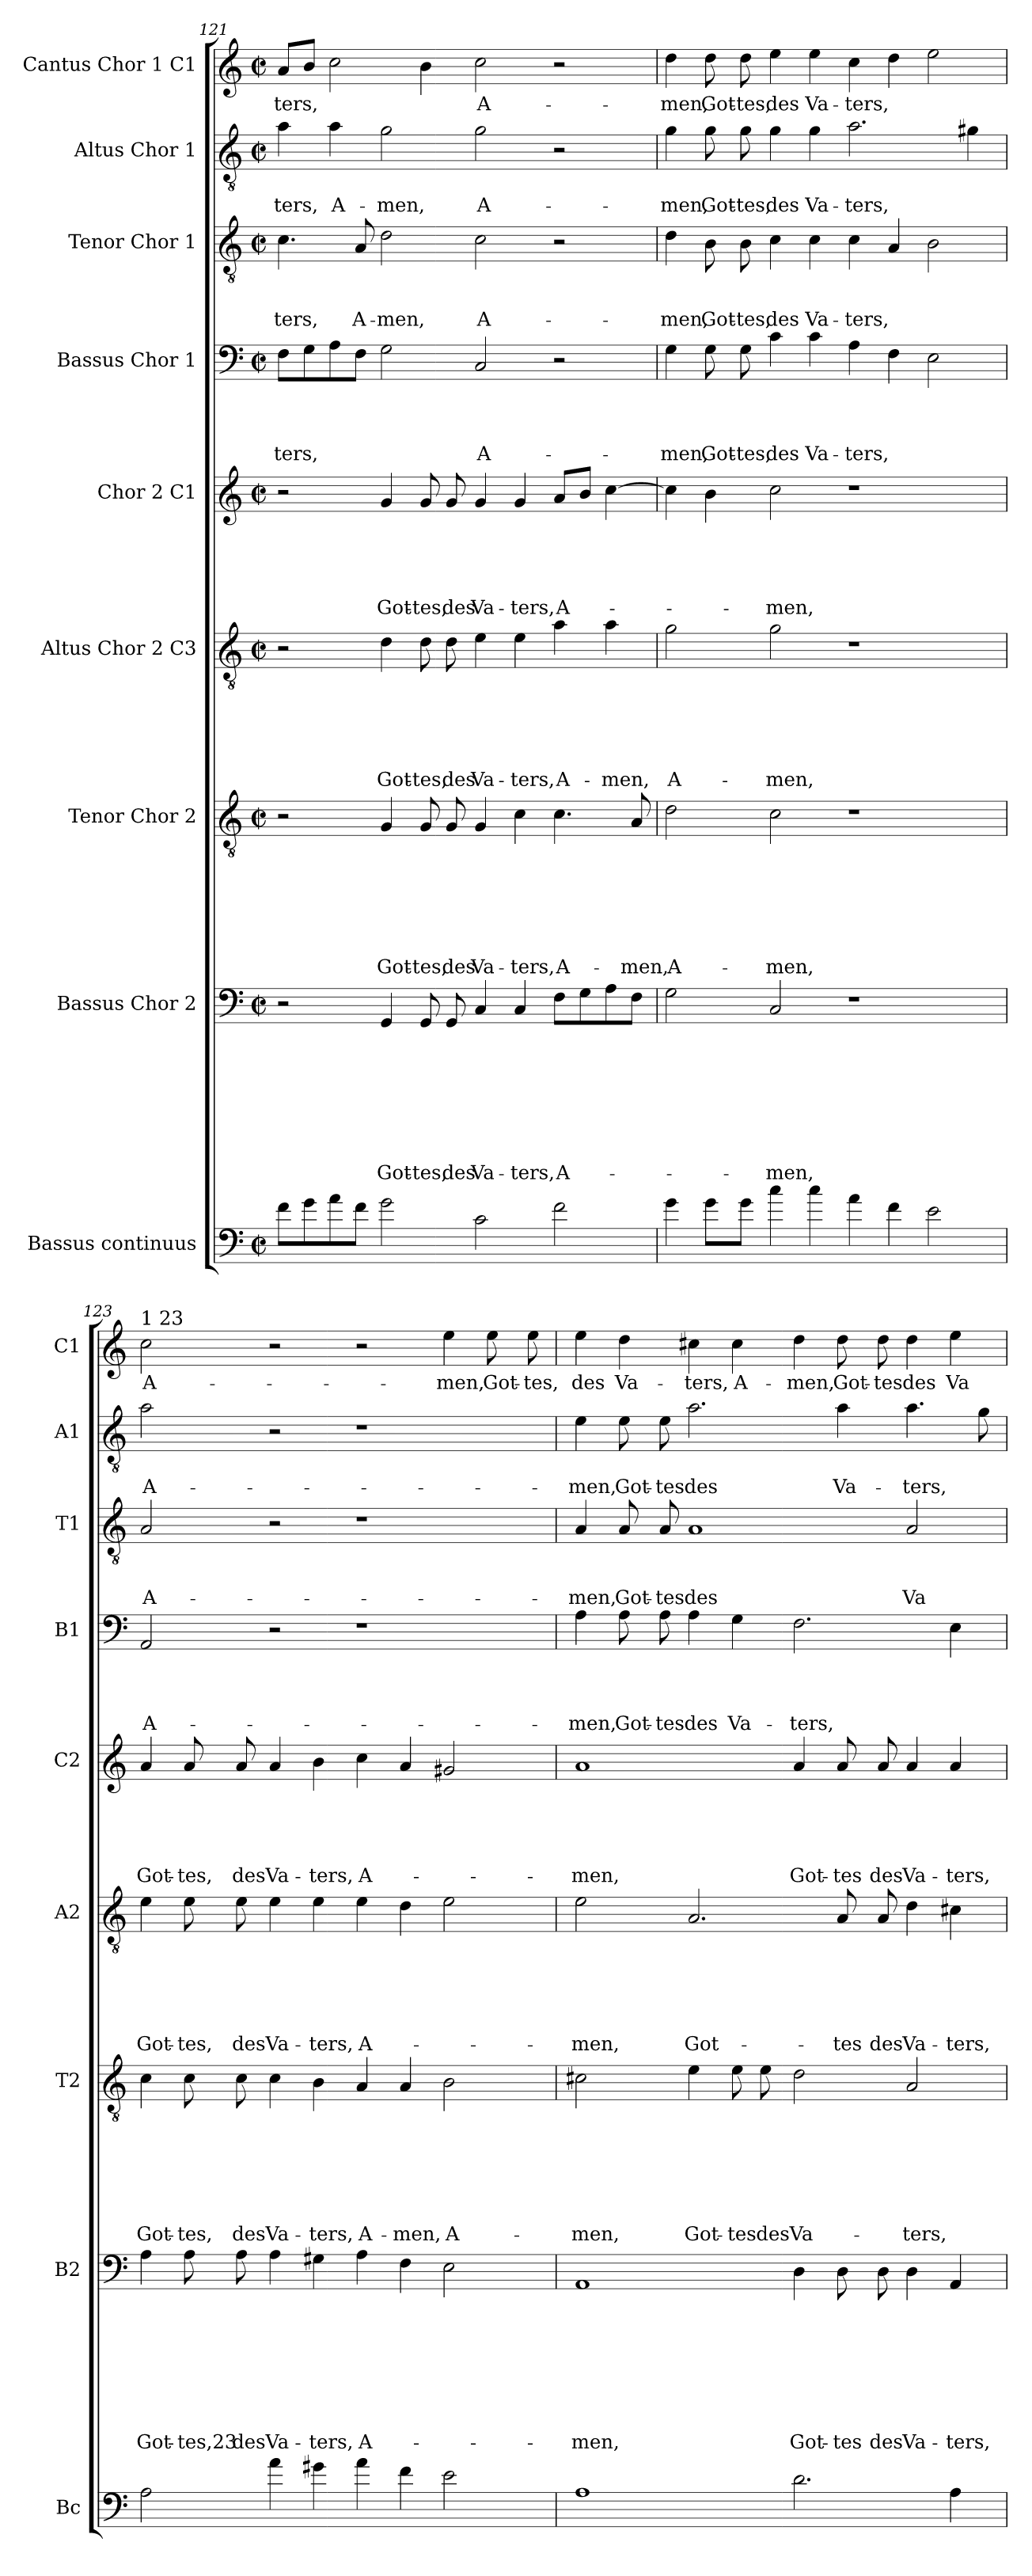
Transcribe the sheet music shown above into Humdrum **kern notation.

**kern	**kern	**text	**text	**text	**text	**text	**text	**text	**text	**kern	**text	**text	**text	**text	**text	**text	**text	**kern	**text	**text	**text	**text	**text	**text	**kern	**text	**text	**text	**text	**text	**kern	**text	**text	**text	**text	**kern	**text	**text	**text	**kern	**text	**text	**kern	**text
*part9	*part8	*part8	*part8	*part8	*part8	*part8	*part8	*part8	*part8	*part7	*part7	*part7	*part7	*part7	*part7	*part7	*part7	*part6	*part6	*part6	*part6	*part6	*part6	*part6	*part5	*part5	*part5	*part5	*part5	*part5	*part4	*part4	*part4	*part4	*part4	*part3	*part3	*part3	*part3	*part2	*part2	*part2	*part1	*part1
*staff9	*staff8	*staff8	*staff8	*staff8	*staff8	*staff8	*staff8	*staff8	*staff8	*staff7	*staff7	*staff7	*staff7	*staff7	*staff7	*staff7	*staff7	*staff6	*staff6	*staff6	*staff6	*staff6	*staff6	*staff6	*staff5	*staff5	*staff5	*staff5	*staff5	*staff5	*staff4	*staff4	*staff4	*staff4	*staff4	*staff3	*staff3	*staff3	*staff3	*staff2	*staff2	*staff2	*staff1	*staff1
*I"Bassus continuus	*I"Bassus Chor 2	*	*	*	*	*	*	*	*	*I"Tenor Chor 2	*	*	*	*	*	*	*	*I"Altus Chor 2 C3	*	*	*	*	*	*	*I"Chor 2 C1	*	*	*	*	*	*I"Bassus Chor 1	*	*	*	*	*I"Tenor Chor 1	*	*	*	*I"Altus Chor 1	*	*	*I"Cantus Chor 1 C1	*
*I'Bc	*I'B2	*	*	*	*	*	*	*	*	*I'T2	*	*	*	*	*	*	*	*I'A2	*	*	*	*	*	*	*I'C2	*	*	*	*	*	*I'B1	*	*	*	*	*I'T1	*	*	*	*I'A1	*	*	*I'C1	*
*clefF4	*clefF4	*	*	*	*	*	*	*	*	*clefGv2	*	*	*	*	*	*	*	*clefGv2	*	*	*	*	*	*	*clefG2	*	*	*	*	*	*clefF4	*	*	*	*	*clefGv2	*	*	*	*clefGv2	*	*	*clefG2	*
*ITrd7c12	*	*	*	*	*	*	*	*	*	*	*	*	*	*	*	*	*	*	*	*	*	*	*	*	*	*	*	*	*	*	*	*	*	*	*	*	*	*	*	*	*	*	*	*
*k[]	*k[]	*	*	*	*	*	*	*	*	*k[]	*	*	*	*	*	*	*	*k[]	*	*	*	*	*	*	*k[]	*	*	*	*	*	*k[]	*	*	*	*	*k[]	*	*	*	*k[]	*	*	*k[]	*
*C:	*C:	*	*	*	*	*	*	*	*	*C:	*	*	*	*	*	*	*	*C:	*	*	*	*	*	*	*C:	*	*	*	*	*	*C:	*	*	*	*	*C:	*	*	*	*C:	*	*	*C:	*
*M2/2	*M2/2	*	*	*	*	*	*	*	*	*M2/2	*	*	*	*	*	*	*	*M2/2	*	*	*	*	*	*	*M2/2	*	*	*	*	*	*M2/2	*	*	*	*	*M2/2	*	*	*	*M2/2	*	*	*M2/2	*
*met(c|)	*met(c|)	*	*	*	*	*	*	*	*	*met(c|)	*	*	*	*	*	*	*	*met(c|)	*	*	*	*	*	*	*met(c|)	*	*	*	*	*	*met(c|)	*	*	*	*	*met(c|)	*	*	*	*met(c|)	*	*	*met(c|)	*
=121	=121	=121	=121	=121	=121	=121	=121	=121	=121	=121	=121	=121	=121	=121	=121	=121	=121	=121	=121	=121	=121	=121	=121	=121	=121	=121	=121	=121	=121	=121	=121	=121	=121	=121	=121	=121	=121	=121	=121	=121	=121	=121	=121	=121
!	!	!	!	!	!	!	!	!	!	!	!	!	!	!	!	!	!	!	!	!	!	!	!	!	!	!	!	!	!	!	!	!	!	!	!LO:LY:b	!	!	!	!LO:LY:b	!	!	!LO:LY:b	!	!LO:LY:b
8F\L	2r	.	.	.	.	.	.	.	.	2r	.	.	.	.	.	.	.	2r	.	.	.	.	.	.	2r	.	.	.	.	.	8F\L	.	.	.	-ters,	4.c\	.	.	-ters,	4a\	.	-ters,	8a/L	-ters,
8G\	.	.	.	.	.	.	.	.	.	.	.	.	.	.	.	.	.	.	.	.	.	.	.	.	.	.	.	.	.	.	8G\	.	.	.	.	.	.	.	.	.	.	.	8b/J	.
!	!	!	!	!	!	!	!	!	!	!	!	!	!	!	!	!	!	!	!	!	!	!	!	!	!	!	!	!	!	!	!	!	!	!	!	!	!	!	!	!	!	!LO:LY:b	!	!
8A\	.	.	.	.	.	.	.	.	.	.	.	.	.	.	.	.	.	.	.	.	.	.	.	.	.	.	.	.	.	.	8A\	.	.	.	.	.	.	.	.	4a\	.	A-	2cc\	.
!	!	!	!	!	!	!	!	!	!	!	!	!	!	!	!	!	!	!	!	!	!	!	!	!	!	!	!	!	!	!	!	!	!	!	!	!	!	!	!LO:LY:b	!	!	!	!	!
8F\J	.	.	.	.	.	.	.	.	.	.	.	.	.	.	.	.	.	.	.	.	.	.	.	.	.	.	.	.	.	.	8F\J	.	.	.	.	8A/	.	.	A-	.	.	.	.	.
!	!	!	!	!	!	!	!	!	!LO:LY:b	!	!	!	!	!	!	!	!LO:LY:b	!	!	!	!	!	!	!LO:LY:b	!	!	!	!	!	!LO:LY:b	!	!	!	!	!	!	!	!	!LO:LY:b	!	!	!LO:LY:b	!	!
2G\	4GG/	.	.	.	.	.	.	.	Got-	4G/	.	.	.	.	.	.	Got-	4d\	.	.	.	.	.	Got-	4g/	.	.	.	.	Got-	2G\	.	.	.	.	2d\	.	.	-men,	2g\	.	-men,	.	.
!	!	!	!	!	!	!	!	!	!LO:LY:b:rj	!	!	!	!	!	!	!	!LO:LY:b:rj	!	!	!	!	!	!	!LO:LY:b:rj	!	!	!	!	!	!LO:LY:b:rj	!	!	!	!	!	!	!	!	!	!	!	!	!	!
.	8GG/	.	.	.	.	.	.	.	-tes,	8G/	.	.	.	.	.	.	-tes,	8d\	.	.	.	.	.	-tes,	8g/	.	.	.	.	-tes,	.	.	.	.	.	.	.	.	.	.	.	.	4b\	.
!	!	!	!	!	!	!	!	!	!LO:LY:b	!	!	!	!	!	!	!	!LO:LY:b	!	!	!	!	!	!	!LO:LY:b	!	!	!	!	!	!LO:LY:b	!	!	!	!	!	!	!	!	!	!	!	!	!	!
.	8GG/	.	.	.	.	.	.	.	des	8G/	.	.	.	.	.	.	des	8d\	.	.	.	.	.	des	8g/	.	.	.	.	des	.	.	.	.	.	.	.	.	.	.	.	.	.	.
!	!	!	!	!	!	!	!	!	!LO:LY:b	!	!	!	!	!	!	!	!LO:LY:b	!	!	!	!	!	!	!LO:LY:b	!	!	!	!	!	!LO:LY:b	!	!	!	!	!LO:LY:b	!	!	!	!LO:LY:b	!	!	!LO:LY:b	!	!LO:LY:b
2C\	4C/	.	.	.	.	.	.	.	Va-	4G/	.	.	.	.	.	.	Va-	4e\	.	.	.	.	.	Va-	4g/	.	.	.	.	Va-	2C/	.	.	.	A-	2c\	.	.	A-	2g\	.	A-	2cc\	A-
!	!	!	!	!	!	!	!	!	!LO:LY:b:rj	!	!	!	!	!	!	!	!LO:LY:b:rj	!	!	!	!	!	!	!LO:LY:b:rj	!	!	!	!	!	!LO:LY:b:rj	!	!	!	!	!	!	!	!	!	!	!	!	!	!
.	4C/	.	.	.	.	.	.	.	-ters,	4c\	.	.	.	.	.	.	-ters,	4e\	.	.	.	.	.	-ters,	4g/	.	.	.	.	-ters,	.	.	.	.	.	.	.	.	.	.	.	.	.	.
!	!	!	!	!	!	!	!	!	!LO:LY:b	!	!	!	!	!	!	!	!LO:LY:b	!	!	!	!	!	!	!LO:LY:b	!	!	!	!	!	!LO:LY:b	!	!	!	!	!	!	!	!	!	!	!	!	!	!
2F\	8F\L	.	.	.	.	.	.	.	A-	4.c\	.	.	.	.	.	.	A-	4a\	.	.	.	.	.	A-	8a/L	.	.	.	.	A-	2r	.	.	.	.	2r	.	.	.	2r	.	.	2r	.
.	8G\	.	.	.	.	.	.	.	.	.	.	.	.	.	.	.	.	.	.	.	.	.	.	.	8b/J	.	.	.	.	.	.	.	.	.	.	.	.	.	.	.	.	.	.	.
!	!	!	!	!	!	!	!	!	!	!	!	!	!	!	!	!	!	!	!	!	!	!	!	!LO:LY:b	!	!	!	!	!	!	!	!	!	!	!	!	!	!	!	!	!	!	!	!
.	8A\	.	.	.	.	.	.	.	.	.	.	.	.	.	.	.	.	4a\	.	.	.	.	.	-men,	[>4cc\	.	.	.	.	.	.	.	.	.	.	.	.	.	.	.	.	.	.	.
!	!	!	!	!	!	!	!	!	!	!	!	!	!	!	!	!	!LO:LY:b	!	!	!	!	!	!	!	!	!	!	!	!	!	!	!	!	!	!	!	!	!	!	!	!	!	!	!
.	8F\J	.	.	.	.	.	.	.	.	8A/	.	.	.	.	.	.	-men,	.	.	.	.	.	.	.	.	.	.	.	.	.	.	.	.	.	.	.	.	.	.	.	.	.	.	.
=122	=122	=122	=122	=122	=122	=122	=122	=122	=122	=122	=122	=122	=122	=122	=122	=122	=122	=122	=122	=122	=122	=122	=122	=122	=122	=122	=122	=122	=122	=122	=122	=122	=122	=122	=122	=122	=122	=122	=122	=122	=122	=122	=122	=122
!	!	!	!	!	!	!	!	!	!	!	!	!	!	!	!	!	!LO:LY:b	!	!	!	!	!	!	!LO:LY:b	!	!	!	!	!	!	!	!	!	!	!LO:LY:b	!	!	!	!LO:LY:b	!	!	!LO:LY:b	!	!LO:LY:b
4G\	2G\	.	.	.	.	.	.	.	.	2d\	.	.	.	.	.	.	A-	2g\	.	.	.	.	.	A-	4cc\]	.	.	.	.	.	4G\	.	.	.	-men,	4d\	.	.	-men,	4g\	.	-men,	4dd\	-men,
!	!	!	!	!	!	!	!	!	!	!	!	!	!	!	!	!	!	!	!	!	!	!	!	!	!	!	!	!	!	!	!	!	!	!	!LO:LY:b:rj	!	!	!	!LO:LY:b:rj	!	!	!LO:LY:b:rj	!	!LO:LY:b:rj
8G\L	.	.	.	.	.	.	.	.	.	.	.	.	.	.	.	.	.	.	.	.	.	.	.	.	4b\	.	.	.	.	.	8G\	.	.	.	Got-	8B\	.	.	Got-	8g\	.	Got-	8dd\	Got-
!	!	!	!	!	!	!	!	!	!	!	!	!	!	!	!	!	!	!	!	!	!	!	!	!	!	!	!	!	!	!	!	!	!	!	!LO:LY:b	!	!	!	!LO:LY:b	!	!	!LO:LY:b	!	!LO:LY:b
8G\J	.	.	.	.	.	.	.	.	.	.	.	.	.	.	.	.	.	.	.	.	.	.	.	.	.	.	.	.	.	.	8G\	.	.	.	-tes,	8B\	.	.	-tes,	8g\	.	-tes,	8dd\	-tes,
!	!	!	!	!	!	!	!	!	!LO:LY:b	!	!	!	!	!	!	!	!LO:LY:b	!	!	!	!	!	!	!LO:LY:b	!	!	!	!	!	!LO:LY:b	!	!	!	!	!LO:LY:b	!	!	!	!LO:LY:b	!	!	!LO:LY:b	!	!LO:LY:b
4c\	2C/	.	.	.	.	.	.	.	-men,	2c\	.	.	.	.	.	.	-men,	2g\	.	.	.	.	.	-men,	2cc\	.	.	.	.	-men,	4c\	.	.	.	des	4c\	.	.	des	4g\	.	des	4ee\	des
!	!	!	!	!	!	!	!	!	!	!	!	!	!	!	!	!	!	!	!	!	!	!	!	!	!	!	!	!	!	!	!	!	!	!	!LO:LY:b:rj	!	!	!	!LO:LY:b:rj	!	!	!LO:LY:b:rj	!	!LO:LY:b:rj
4c\	.	.	.	.	.	.	.	.	.	.	.	.	.	.	.	.	.	.	.	.	.	.	.	.	.	.	.	.	.	.	4c\	.	.	.	Va-	4c\	.	.	Va-	4g\	.	Va-	4ee\	Va-
!	!	!	!	!	!	!	!	!	!	!	!	!	!	!	!	!	!	!	!	!	!	!	!	!	!	!	!	!	!	!	!	!	!	!	!LO:LY:b	!	!	!	!LO:LY:b	!	!	!LO:LY:b	!	!LO:LY:b
4A\	1r	.	.	.	.	.	.	.	.	1r	.	.	.	.	.	.	.	1r	.	.	.	.	.	.	1r	.	.	.	.	.	4A\	.	.	.	-ters,	4c\	.	.	-ters,	2.a\	.	-ters,	4cc\	-ters,
4F\	.	.	.	.	.	.	.	.	.	.	.	.	.	.	.	.	.	.	.	.	.	.	.	.	.	.	.	.	.	.	4F\	.	.	.	.	4A/	.	.	.	.	.	.	4dd\	.
2E\	.	.	.	.	.	.	.	.	.	.	.	.	.	.	.	.	.	.	.	.	.	.	.	.	.	.	.	.	.	.	2E\	.	.	.	.	2B\	.	.	.	.	.	.	2ee\	.
.	.	.	.	.	.	.	.	.	.	.	.	.	.	.	.	.	.	.	.	.	.	.	.	.	.	.	.	.	.	.	.	.	.	.	.	.	.	.	.	4g#X\	.	.	.	.
!!LO:LB:g=z
=123	=123	=123	=123	=123	=123	=123	=123	=123	=123	=123	=123	=123	=123	=123	=123	=123	=123	=123	=123	=123	=123	=123	=123	=123	=123	=123	=123	=123	=123	=123	=123	=123	=123	=123	=123	=123	=123	=123	=123	=123	=123	=123	=123	=123
!	!	!	!	!	!	!	!	!	!	!	!	!	!	!	!	!	!	!	!	!	!	!	!	!	!	!	!	!	!	!	!	!	!	!	!	!	!	!	!	!	!	!	!LO:TX:a:t=1 23	!
!	!	!	!	!	!	!	!	!	!LO:LY:b	!	!	!	!	!	!	!	!LO:LY:b	!	!	!	!	!	!	!LO:LY:b	!	!	!	!	!	!LO:LY:b	!	!	!	!	!LO:LY:b	!	!	!	!LO:LY:b	!	!	!LO:LY:b	!	!LO:LY:b
2AA\	4A\	.	.	.	.	.	.	.	Got-	4c\	.	.	.	.	.	.	Got-	4e\	.	.	.	.	.	Got-	4a/	.	.	.	.	Got-	2AA/	.	.	.	A-	2A/	.	.	A-	2a\	.	A-	2cc\	A-
!	!	!	!	!	!	!	!	!	!LO:LY:b:rj	!	!	!	!	!	!	!	!LO:LY:b:rj	!	!	!	!	!	!	!LO:LY:b:rj	!	!	!	!	!	!LO:LY:b:rj	!	!	!	!	!	!	!	!	!	!	!	!	!	!
.	8A\	.	.	.	.	.	.	.	-tes,23	8c\	.	.	.	.	.	.	-tes,	8e\	.	.	.	.	.	-tes,	8a/	.	.	.	.	-tes,	.	.	.	.	.	.	.	.	.	.	.	.	.	.
!	!	!	!	!	!	!	!	!	!LO:LY:b	!	!	!	!	!	!	!	!LO:LY:b	!	!	!	!	!	!	!LO:LY:b	!	!	!	!	!	!LO:LY:b	!	!	!	!	!	!	!	!	!	!	!	!	!	!
.	8A\	.	.	.	.	.	.	.	des	8c\	.	.	.	.	.	.	des	8e\	.	.	.	.	.	des	8a/	.	.	.	.	des	.	.	.	.	.	.	.	.	.	.	.	.	.	.
!	!	!	!	!	!	!	!	!	!LO:LY:b	!	!	!	!	!	!	!	!LO:LY:b	!	!	!	!	!	!	!LO:LY:b	!	!	!	!	!	!LO:LY:b	!	!	!	!	!	!	!	!	!	!	!	!	!	!
4A\	4A\	.	.	.	.	.	.	.	Va-	4c\	.	.	.	.	.	.	Va-	4e\	.	.	.	.	.	Va-	4a/	.	.	.	.	Va-	2r	.	.	.	.	2r	.	.	.	2r	.	.	2r	.
!	!	!	!	!	!	!	!	!	!LO:LY:b:rj	!	!	!	!	!	!	!	!LO:LY:b:rj	!	!	!	!	!	!	!LO:LY:b:rj	!	!	!	!	!	!LO:LY:b:rj	!	!	!	!	!	!	!	!	!	!	!	!	!	!
4G#X\	4G#X\	.	.	.	.	.	.	.	-ters,	4B\	.	.	.	.	.	.	-ters,	4e\	.	.	.	.	.	-ters,	4b\	.	.	.	.	-ters,	.	.	.	.	.	.	.	.	.	.	.	.	.	.
!	!	!	!	!	!	!	!	!	!LO:LY:b	!	!	!	!	!	!	!	!LO:LY:b	!	!	!	!	!	!	!LO:LY:b	!	!	!	!	!	!LO:LY:b	!	!	!	!	!	!	!	!	!	!	!	!	!	!
4A\	4A\	.	.	.	.	.	.	.	A-	4A/	.	.	.	.	.	.	A-	4e\	.	.	.	.	.	A-	4cc\	.	.	.	.	A-	1r	.	.	.	.	1r	.	.	.	1r	.	.	2r	.
!	!	!	!	!	!	!	!	!	!	!	!	!	!	!	!	!	!LO:LY:b	!	!	!	!	!	!	!	!	!	!	!	!	!	!	!	!	!	!	!	!	!	!	!	!	!	!	!
4F\	4F\	.	.	.	.	.	.	.	.	4A/	.	.	.	.	.	.	-men,	4d\	.	.	.	.	.	.	4a/	.	.	.	.	.	.	.	.	.	.	.	.	.	.	.	.	.	.	.
!	!	!	!	!	!	!	!	!	!	!	!	!	!	!	!	!	!LO:LY:b	!	!	!	!	!	!	!	!	!	!	!	!	!	!	!	!	!	!	!	!	!	!	!	!	!	!	!LO:LY:b
2E\	2E\	.	.	.	.	.	.	.	.	2B\	.	.	.	.	.	.	A-	2e\	.	.	.	.	.	.	2g#X/	.	.	.	.	.	.	.	.	.	.	.	.	.	.	.	.	.	4ee\	-men,
!	!	!	!	!	!	!	!	!	!	!	!	!	!	!	!	!	!	!	!	!	!	!	!	!	!	!	!	!	!	!	!	!	!	!	!	!	!	!	!	!	!	!	!	!LO:LY:b:rj
.	.	.	.	.	.	.	.	.	.	.	.	.	.	.	.	.	.	.	.	.	.	.	.	.	.	.	.	.	.	.	.	.	.	.	.	.	.	.	.	.	.	.	8ee\	Got-
!	!	!	!	!	!	!	!	!	!	!	!	!	!	!	!	!	!	!	!	!	!	!	!	!	!	!	!	!	!	!	!	!	!	!	!	!	!	!	!	!	!	!	!	!LO:LY:b
.	.	.	.	.	.	.	.	.	.	.	.	.	.	.	.	.	.	.	.	.	.	.	.	.	.	.	.	.	.	.	.	.	.	.	.	.	.	.	.	.	.	.	8ee\	-tes,
=124	=124	=124	=124	=124	=124	=124	=124	=124	=124	=124	=124	=124	=124	=124	=124	=124	=124	=124	=124	=124	=124	=124	=124	=124	=124	=124	=124	=124	=124	=124	=124	=124	=124	=124	=124	=124	=124	=124	=124	=124	=124	=124	=124	=124
!	!	!	!	!	!	!	!	!	!LO:LY:b	!	!	!	!	!	!	!	!LO:LY:b	!	!	!	!	!	!	!LO:LY:b	!	!	!	!	!	!LO:LY:b	!	!	!	!	!LO:LY:b	!	!	!	!LO:LY:b	!	!	!LO:LY:b	!	!LO:LY:b
1AA	1AA	.	.	.	.	.	.	.	-men,	2c#X\	.	.	.	.	.	.	-men,	2e\	.	.	.	.	.	-men,	1a	.	.	.	.	-men,	4A\	.	.	.	-men,	4A/	.	.	-men,	4e\	.	-men,	4ee\	des
!	!	!	!	!	!	!	!	!	!	!	!	!	!	!	!	!	!	!	!	!	!	!	!	!	!	!	!	!	!	!	!	!	!	!	!LO:LY:b:rj	!	!	!	!LO:LY:b:rj	!	!	!LO:LY:b:rj	!	!LO:LY:b:rj
.	.	.	.	.	.	.	.	.	.	.	.	.	.	.	.	.	.	.	.	.	.	.	.	.	.	.	.	.	.	.	8A\	.	.	.	Got-	8A/	.	.	Got-	8e\	.	Got-	4dd\	Va-
!	!	!	!	!	!	!	!	!	!	!	!	!	!	!	!	!	!	!	!	!	!	!	!	!	!	!	!	!	!	!	!	!	!	!	!LO:LY:b	!	!	!	!LO:LY:b	!	!	!LO:LY:b	!	!
.	.	.	.	.	.	.	.	.	.	.	.	.	.	.	.	.	.	.	.	.	.	.	.	.	.	.	.	.	.	.	8A\	.	.	.	-tes	8A/	.	.	-tes	8e\	.	-tes	.	.
!	!	!	!	!	!	!	!	!	!	!	!	!	!	!	!	!	!LO:LY:b	!	!	!	!	!	!	!LO:LY:b	!	!	!	!	!	!	!	!	!	!	!LO:LY:b	!	!	!	!LO:LY:b	!	!	!LO:LY:b	!	!LO:LY:b
.	.	.	.	.	.	.	.	.	.	4e\	.	.	.	.	.	.	Got-	2.A/	.	.	.	.	.	Got-	.	.	.	.	.	.	4A\	.	.	.	des	1A	.	.	des	2.a\	.	des	4cc#X\	-ters,
!	!	!	!	!	!	!	!	!	!	!	!	!	!	!	!	!	!LO:LY:b:rj	!	!	!	!	!	!	!	!	!	!	!	!	!	!	!	!	!	!LO:LY:b:rj	!	!	!	!	!	!	!	!	!LO:LY:b
.	.	.	.	.	.	.	.	.	.	8e\	.	.	.	.	.	.	-tes	.	.	.	.	.	.	.	.	.	.	.	.	.	4G\	.	.	.	Va-	.	.	.	.	.	.	.	4cc#\	A-
!	!	!	!	!	!	!	!	!	!	!	!	!	!	!	!	!	!LO:LY:b	!	!	!	!	!	!	!	!	!	!	!	!	!	!	!	!	!	!	!	!	!	!	!	!	!	!	!
.	.	.	.	.	.	.	.	.	.	8e\	.	.	.	.	.	.	des	.	.	.	.	.	.	.	.	.	.	.	.	.	.	.	.	.	.	.	.	.	.	.	.	.	.	.
!	!	!	!	!	!	!	!	!	!LO:LY:b	!	!	!	!	!	!	!	!LO:LY:b	!	!	!	!	!	!	!	!	!	!	!	!	!LO:LY:b	!	!	!	!	!LO:LY:b	!	!	!	!	!	!	!	!	!LO:LY:b
2.D\	4D\	.	.	.	.	.	.	.	Got-	2d\	.	.	.	.	.	.	Va-	.	.	.	.	.	.	.	4a/	.	.	.	.	Got-	2.F\	.	.	.	-ters,	.	.	.	.	.	.	.	4dd\	-men,
!	!	!	!	!	!	!	!	!	!LO:LY:b:rj	!	!	!	!	!	!	!	!	!	!	!	!	!	!	!LO:LY:b	!	!	!	!	!	!LO:LY:b:rj	!	!	!	!	!	!	!	!	!	!	!	!LO:LY:b	!	!LO:LY:b:rj
.	8D\	.	.	.	.	.	.	.	-tes	.	.	.	.	.	.	.	.	8A/	.	.	.	.	.	-tes	8a/	.	.	.	.	-tes	.	.	.	.	.	.	.	.	.	4a\	.	Va-	8dd\	Got-
!	!	!	!	!	!	!	!	!	!LO:LY:b	!	!	!	!	!	!	!	!	!	!	!	!	!	!	!LO:LY:b	!	!	!	!	!	!LO:LY:b	!	!	!	!	!	!	!	!	!	!	!	!	!	!LO:LY:b
.	8D\	.	.	.	.	.	.	.	des	.	.	.	.	.	.	.	.	8A/	.	.	.	.	.	des	8a/	.	.	.	.	des	.	.	.	.	.	.	.	.	.	.	.	.	8dd\	-tes
!	!	!	!	!	!	!	!	!	!LO:LY:b	!	!	!	!	!	!	!	!LO:LY:b	!	!	!	!	!	!	!LO:LY:b	!	!	!	!	!	!LO:LY:b	!	!	!	!	!	!	!	!	!LO:LY:b	!	!	!LO:LY:b	!	!LO:LY:b
.	4D\	.	.	.	.	.	.	.	Va-	2A/	.	.	.	.	.	.	-ters,	4d\	.	.	.	.	.	Va-	4a/	.	.	.	.	Va-	.	.	.	.	.	2A/	.	.	Va-	4.a\	.	-ters,	4dd\	des
!	!	!	!	!	!	!	!	!	!LO:LY:b:rj	!	!	!	!	!	!	!	!	!	!	!	!	!	!	!LO:LY:b:rj	!	!	!	!	!	!LO:LY:b:rj	!	!	!	!	!	!	!	!	!	!	!	!	!	!LO:LY:b:rj
4AA\	4AA/	.	.	.	.	.	.	.	-ters,	.	.	.	.	.	.	.	.	4c#X\	.	.	.	.	.	-ters,	4a/	.	.	.	.	-ters,	4E\	.	.	.	.	.	.	.	.	.	.	.	4ee\	Va-
.	.	.	.	.	.	.	.	.	.	.	.	.	.	.	.	.	.	.	.	.	.	.	.	.	.	.	.	.	.	.	.	.	.	.	.	.	.	.	.	8g\	.	.	.	.
=	=	=	=	=	=	=	=	=	=	=	=	=	=	=	=	=	=	=	=	=	=	=	=	=	=	=	=	=	=	=	=	=	=	=	=	=	=	=	=	=	=	=	=	=
*-	*-	*-	*-	*-	*-	*-	*-	*-	*-	*-	*-	*-	*-	*-	*-	*-	*-	*-	*-	*-	*-	*-	*-	*-	*-	*-	*-	*-	*-	*-	*-	*-	*-	*-	*-	*-	*-	*-	*-	*-	*-	*-	*-	*-
